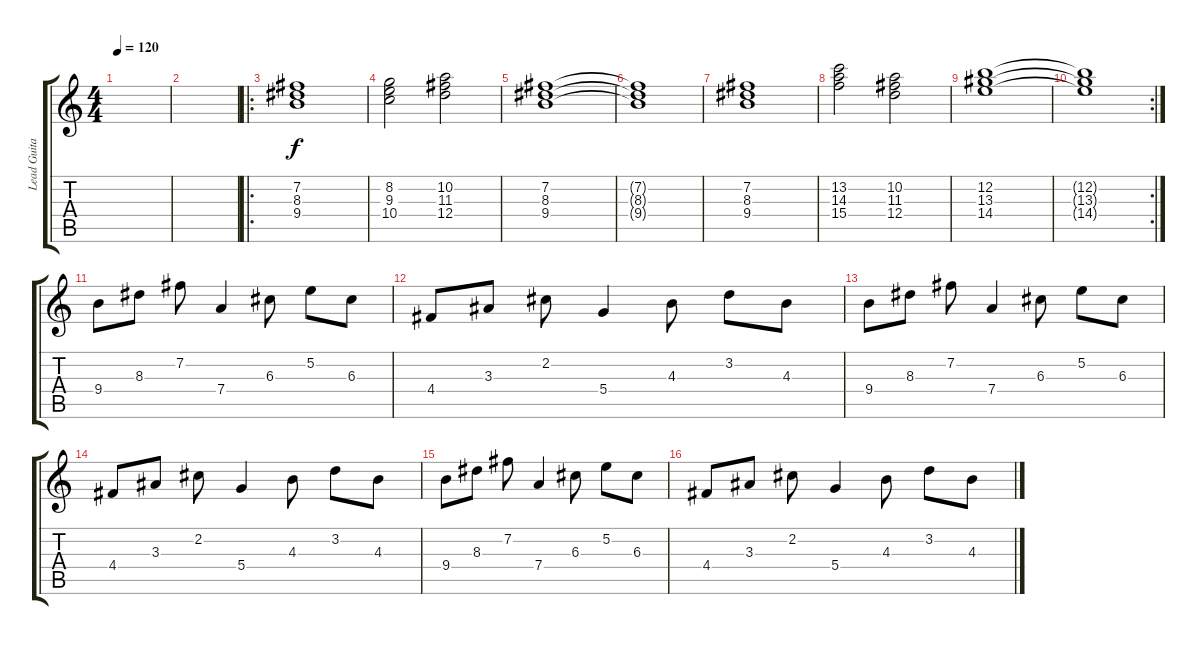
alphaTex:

\track ("Lead Guitar" "Lead Guita") {instrument distortionguitar}
\staff {score tabs}
\tuning (E4 B3 G3 D3 A2 E2) {hide}
\ts (4 4)
\tempo 120
\clef g2
\ks c
|
|
\ro
(7.2 8.3 9.4).1{instrument guitarharmonics} |
(8.2 9.3 10.4).2 (10.2 11.3 12.4).2 |
(7.2 8.3 9.4).1 |
(7.2{t} 8.3{t} 9.4{t}).1 |
(7.2 8.3 9.4).1 |
(13.2 14.3 15.4).2 (10.2 11.3 12.4).2 |
(12.2 13.3 14.4).1 |
\rc 2
(12.2{t} 13.3{t} 14.4{t}).1 |
9.4.8{instrument distortionguitar} 8.3.8 7.2.8 7.4.4 6.3.8 5.2.8 6.3.8 |
4.4.8 3.3.8 2.2.8 5.4.4 4.3.8 3.2.8 4.3.8 |
9.4.8 8.3.8 7.2.8 7.4.4 6.3.8 5.2.8 6.3.8 |
4.4.8 3.3.8 2.2.8 5.4.4 4.3.8 3.2.8 4.3.8 |
9.4.8 8.3.8 7.2.8 7.4.4 6.3.8 5.2.8 6.3.8 |
4.4.8 3.3.8 2.2.8 5.4.4 4.3.8 3.2.8 4.3.8
